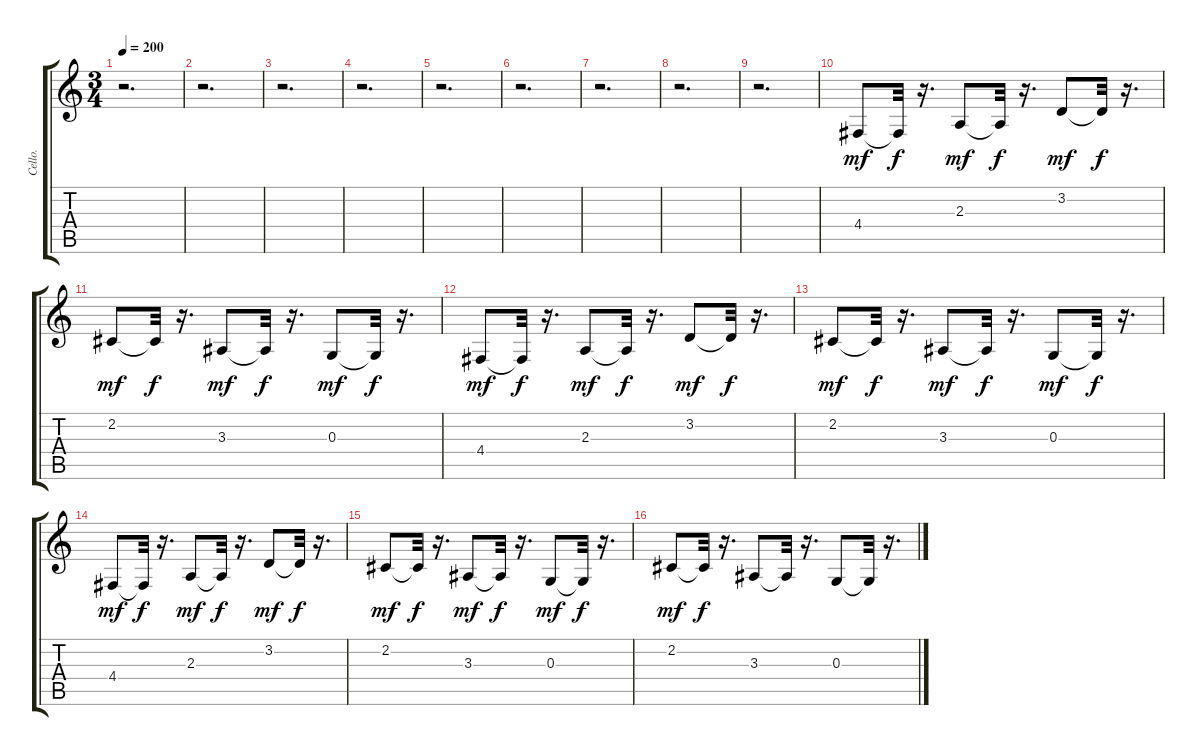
\track ("Cello." "Cello.") {instrument pizzicatostrings}
\staff {score tabs}
\tuning (E4 B3 G3 D3 A2 E2) {hide}
\ts (3 4)
\tempo 200
\clef g2
\ks c
r.2{d dy mf} |
r.2{d} |
r.2{d} |
r.2{d} |
r.2{d} |
r.2{d} |
r.2{d} |
r.2{d} |
r.2{d} |
4.4.8 4.4{t}.32{dy f} r.16{d} 2.3.8{dy mf} 2.3{t}.32{dy f} r.16{d} 3.2.8{dy mf} 3.2{t}.32{dy f} r.16{d} |
2.2.8{dy mf} 2.2{t}.32{dy f} r.16{d} 3.3.8{dy mf} 3.3{t}.32{dy f} r.16{d} 0.3.8{dy mf} 0.3{t}.32{dy f} r.16{d} |
4.4.8{dy mf} 4.4{t}.32{dy f} r.16{d} 2.3.8{dy mf} 2.3{t}.32{dy f} r.16{d} 3.2.8{dy mf} 3.2{t}.32{dy f} r.16{d} |
2.2.8{dy mf} 2.2{t}.32{dy f} r.16{d} 3.3.8{dy mf} 3.3{t}.32{dy f} r.16{d} 0.3.8{dy mf} 0.3{t}.32{dy f} r.16{d} |
4.4.8{dy mf} 4.4{t}.32{dy f} r.16{d} 2.3.8{dy mf} 2.3{t}.32{dy f} r.16{d} 3.2.8{dy mf} 3.2{t}.32{dy f} r.16{d} |
2.2.8{dy mf} 2.2{t}.32{dy f} r.16{d} 3.3.8{dy mf} 3.3{t}.32{dy f} r.16{d} 0.3.8{dy mf} 0.3{t}.32{dy f} r.16{d} |
2.2.8{dy mf} 2.2{t}.32{dy f} r.16{d} 3.3.8 3.3{t}.32 r.16{d} 0.3.8 0.3{t}.32 r.16{d}
